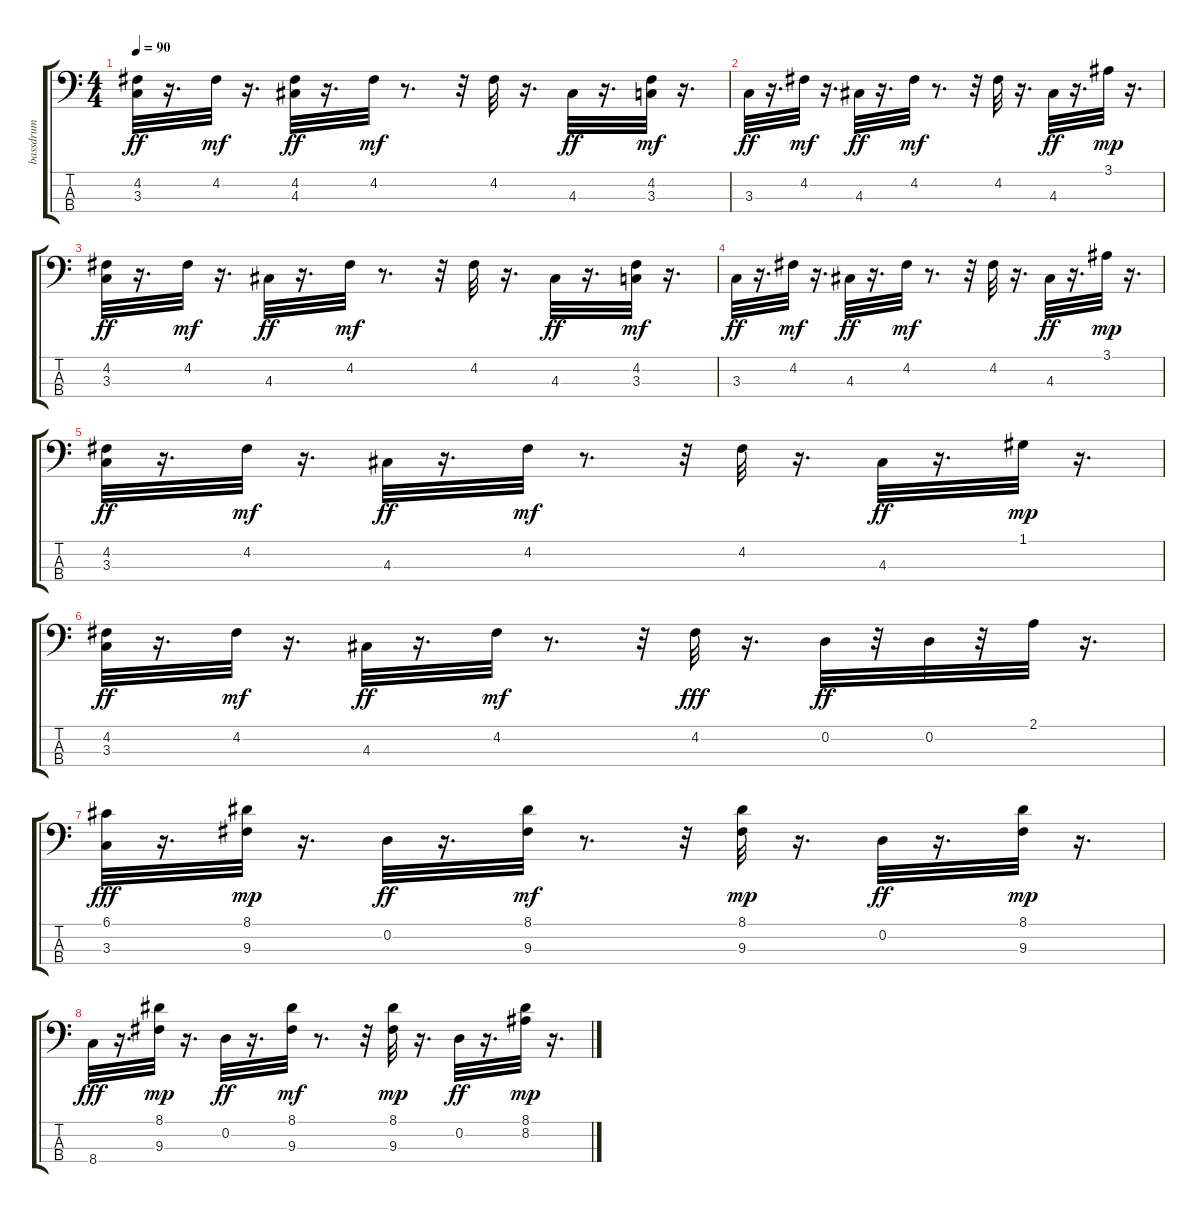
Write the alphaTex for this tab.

\track ("bassdrum" "bassdrum") {instrument distortionguitar}
\staff {score tabs}
\tuning (G2 D2 A1 E1) {hide}
\ts (4 4)
\tempo 90
\clef f4
\ks c
(4.2 3.3).32{dy ff} r.16{d} 4.2.32{dy mf} r.16{d} (4.2 4.3).32{dy ff} r.16{d} 4.2.32{dy mf} r.8{d} r.32 4.2.32 r.16{d} 4.3.32{dy ff} r.16{d} (4.2 3.3).32{dy mf} r.16{d} |
3.3.32{dy ff} r.16{d} 4.2.32{dy mf} r.16{d} 4.3.32{dy ff} r.16{d} 4.2.32{dy mf} r.8{d} r.32 4.2.32 r.16{d} 4.3.32{dy ff} r.16{d} 3.1.32{dy mp} r.16{d} |
(4.2 3.3).32{dy ff} r.16{d} 4.2.32{dy mf} r.16{d} 4.3.32{dy ff} r.16{d} 4.2.32{dy mf} r.8{d} r.32 4.2.32 r.16{d} 4.3.32{dy ff} r.16{d} (4.2 3.3).32{dy mf} r.16{d} |
3.3.32{dy ff} r.16{d} 4.2.32{dy mf} r.16{d} 4.3.32{dy ff} r.16{d} 4.2.32{dy mf} r.8{d} r.32 4.2.32 r.16{d} 4.3.32{dy ff} r.16{d} 3.1.32{dy mp} r.16{d} |
(4.2 3.3).32{dy ff} r.16{d} 4.2.32{dy mf} r.16{d} 4.3.32{dy ff} r.16{d} 4.2.32{dy mf} r.8{d} r.32 4.2.32 r.16{d} 4.3.32{dy ff} r.16{d} 1.1.32{dy mp} r.16{d} |
(4.2 3.3).32{dy ff} r.16{d} 4.2.32{dy mf} r.16{d} 4.3.32{dy ff} r.16{d} 4.2.32{dy mf} r.8{d} r.32 4.2.32{dy fff} r.16{d} 0.2.32{dy ff} r.32 0.2.32 r.32 2.1.32 r.16{d} |
(6.1 3.3).32{dy fff volume 14} r.16{d} (8.1 9.3).32{dy mp} r.16{d} 0.2.32{dy ff} r.16{d} (8.1 9.3).32{dy mf} r.8{d} r.32 (8.1 9.3).32{dy mp} r.16{d} 0.2.32{dy ff} r.16{d} (8.1 9.3).32{dy mp} r.16{d} |
8.4.32{dy fff} r.16{d} (8.1 9.3).32{dy mp} r.16{d} 0.2.32{dy ff} r.16{d} (8.1 9.3).32{dy mf} r.8{d} r.32 (8.1 9.3).32{dy mp} r.16{d} 0.2.32{dy ff} r.16{d} (8.1 8.2).32{dy mp} r.16{d}
